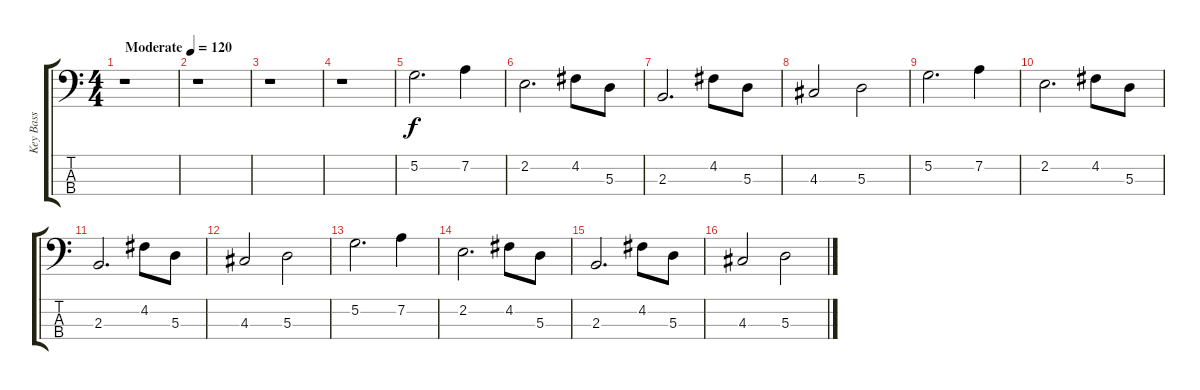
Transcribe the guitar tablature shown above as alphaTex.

\track ("Key Bass" "Key Bass") {instrument fretlessbass}
\staff {score tabs}
\tuning (G2 D2 A1 E1) {hide}
\ts (4 4)
\tempo (120 "Moderate")
\clef f4
\ks c
r.1{dy f instrument fretlessbass} |
r.1 |
r.1 |
r.1 |
5.2.2{d} 7.2.4 |
2.2.2{d} 4.2.8 5.3.8 |
2.3.2{d} 4.2.8 5.3.8 |
4.3.2 5.3.2 |
5.2.2{d} 7.2.4 |
2.2.2{d} 4.2.8 5.3.8 |
2.3.2{d} 4.2.8 5.3.8 |
4.3.2 5.3.2 |
5.2.2{d} 7.2.4 |
2.2.2{d} 4.2.8 5.3.8 |
2.3.2{d} 4.2.8 5.3.8 |
4.3.2 5.3.2
